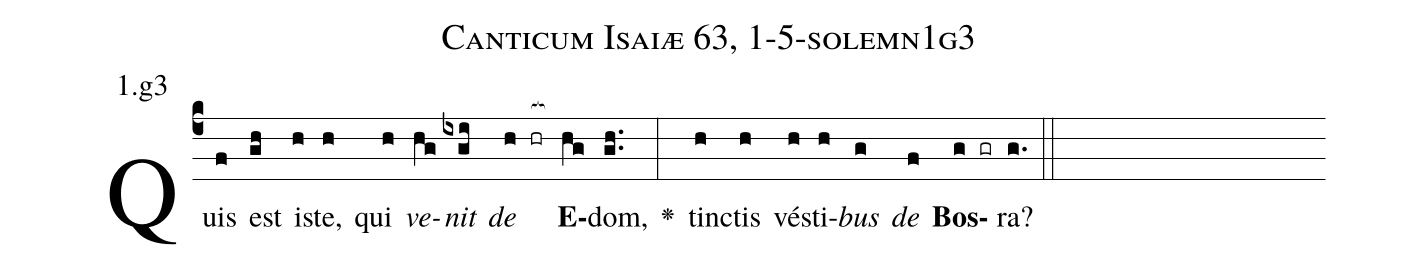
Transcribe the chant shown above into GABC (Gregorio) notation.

name: Canticum Isaiæ 63, 1-5-solemn1g3;
annotation: 1.g3;
%%
(c4)Quis(f) est(gh) i(h)ste,(h) qui(h) <i>ve</i>(hg)<i>nit</i>(ixgi) <i>de</i>(h hr[ocb:1{]) <b>E</b>(hg[ocb:0}])dom,(gh..) <v>\greheightstar</v>(:) tin(h)ctis(h) vé(h)sti(h)<i>bus</i>(g) <i>de</i>(f) <b>Bos</b>(g gr)ra?(g.) (::)


%E(h) u(h) o(g) u(f) a(g) e.(g.) (::)
